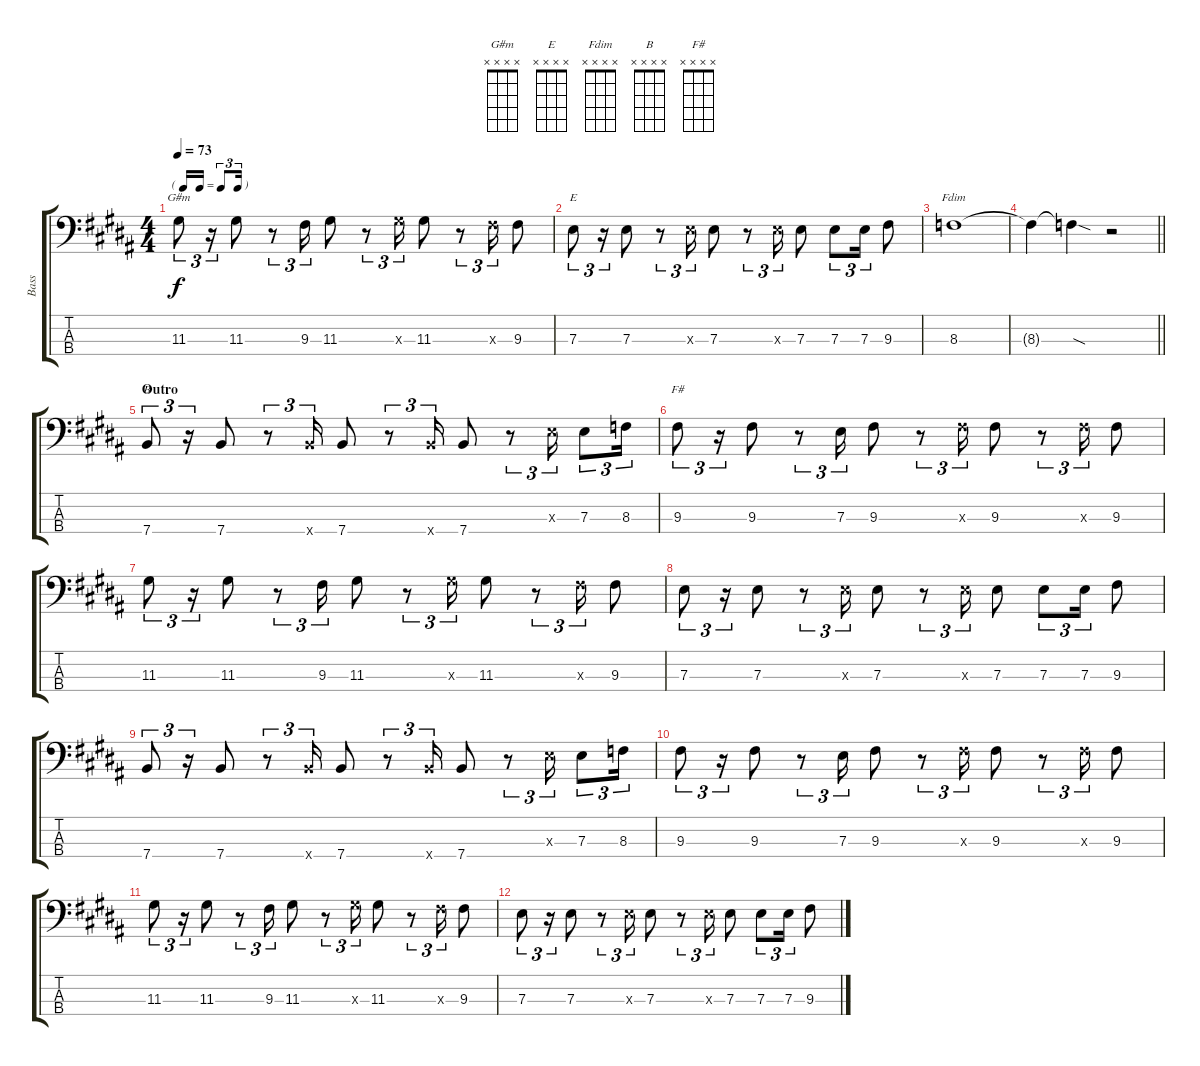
\track ("Bass" "Bass") {instrument electricbassfinger}
\staff {score tabs}
\tuning (G2 D2 A1 E1) {hide}
\chord ("G#m" x x x x)
\chord ("E" x x x x)
\chord ("Fdim" x x x x)
\chord ("B" x x x x)
\chord ("F#" x x x x)
\ts (4 4)
\tf triplet16th
\tempo 73
\clef f4
\ks b
11.3.8{tu (3 2) ch "G#m" dy f} r.16{tu (3 2)} 11.3.8 r.8{tu (3 2)} 9.3.16{tu (3 2)} 11.3.8 r.8{tu (3 2)} 11.3{x}.16{tu (3 2)} 11.3.8 r.8{tu (3 2)} 9.3{x}.16{tu (3 2)} 9.3.8 |
7.3.8{tu (3 2) ch "E"} r.16{tu (3 2)} 7.3.8 r.8{tu (3 2)} 7.3{x}.16{tu (3 2)} 7.3.8 r.8{tu (3 2)} 7.3{x}.16{tu (3 2)} 7.3.8 7.3.8{tu (3 2)} 7.3.16{tu (3 2)} 9.3.8 |
8.3.1{ch "Fdim"} |
\barLineRight lightlight
8.3{t}.4 8.3{sod t}.4 r.2 |
\section ("" "Outro")
7.4.8{tu (3 2) ch "B"} r.16{tu (3 2)} 7.4.8 r.8{tu (3 2)} 7.4{x}.16{tu (3 2)} 7.4.8 r.8{tu (3 2)} 7.4{x}.16{tu (3 2)} 7.4.8 r.8{tu (3 2)} 7.3{x}.16{tu (3 2)} 7.3.8{tu (3 2)} 8.3.16{tu (3 2)} |
9.3.8{tu (3 2) ch "F#"} r.16{tu (3 2)} 9.3.8 r.8{tu (3 2)} 7.3.16{tu (3 2)} 9.3.8 r.8{tu (3 2)} 9.3{x}.16{tu (3 2)} 9.3.8 r.8{tu (3 2)} 9.3{x}.16{tu (3 2)} 9.3.8 |
11.3.8{tu (3 2)} r.16{tu (3 2)} 11.3.8 r.8{tu (3 2)} 9.3.16{tu (3 2)} 11.3.8 r.8{tu (3 2)} 11.3{x}.16{tu (3 2)} 11.3.8 r.8{tu (3 2)} 9.3{x}.16{tu (3 2)} 9.3.8 |
7.3.8{tu (3 2)} r.16{tu (3 2)} 7.3.8 r.8{tu (3 2)} 7.3{x}.16{tu (3 2)} 7.3.8 r.8{tu (3 2)} 7.3{x}.16{tu (3 2)} 7.3.8 7.3.8{tu (3 2)} 7.3.16{tu (3 2)} 9.3.8 |
7.4.8{tu (3 2)} r.16{tu (3 2)} 7.4.8 r.8{tu (3 2)} 7.4{x}.16{tu (3 2)} 7.4.8 r.8{tu (3 2)} 7.4{x}.16{tu (3 2)} 7.4.8 r.8{tu (3 2)} 7.3{x}.16{tu (3 2)} 7.3.8{tu (3 2)} 8.3.16{tu (3 2)} |
9.3.8{tu (3 2)} r.16{tu (3 2)} 9.3.8 r.8{tu (3 2)} 7.3.16{tu (3 2)} 9.3.8 r.8{tu (3 2)} 9.3{x}.16{tu (3 2)} 9.3.8 r.8{tu (3 2)} 9.3{x}.16{tu (3 2)} 9.3.8 |
11.3.8{tu (3 2)} r.16{tu (3 2)} 11.3.8 r.8{tu (3 2)} 9.3.16{tu (3 2)} 11.3.8 r.8{tu (3 2)} 11.3{x}.16{tu (3 2)} 11.3.8 r.8{tu (3 2)} 9.3{x}.16{tu (3 2)} 9.3.8 |
7.3.8{tu (3 2)} r.16{tu (3 2)} 7.3.8 r.8{tu (3 2)} 7.3{x}.16{tu (3 2)} 7.3.8 r.8{tu (3 2)} 7.3{x}.16{tu (3 2)} 7.3.8 7.3.8{tu (3 2)} 7.3.16{tu (3 2)} 9.3.8
